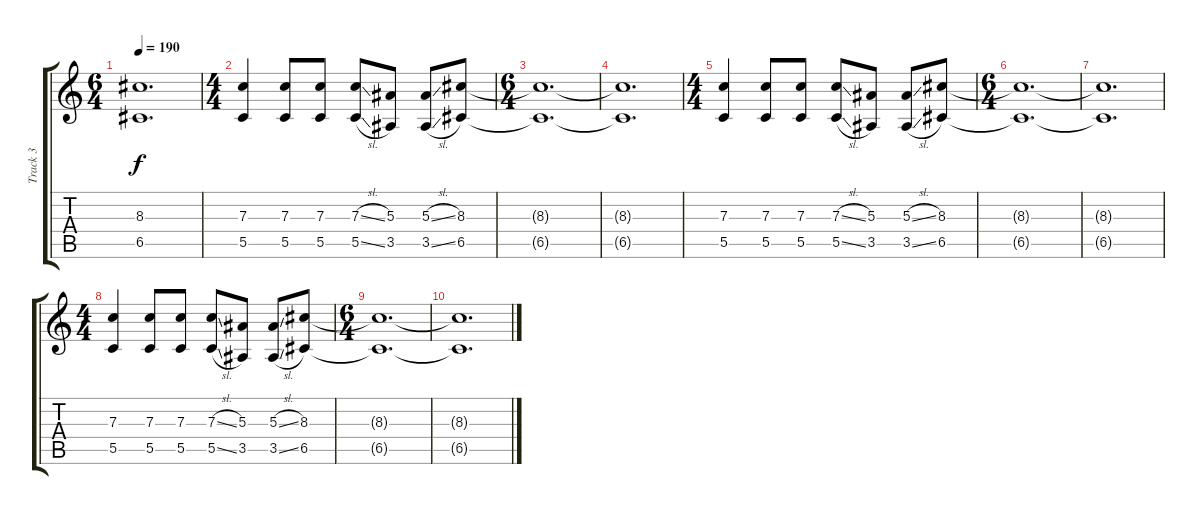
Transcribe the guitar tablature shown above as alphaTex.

\track ("Track 3" "Track 3") {instrument distortionguitar}
\staff {score tabs}
\tuning (D4 A3 F3 C3 G2 C2) {hide}
\ts (6 4)
\tempo 190
\clef g2
\ks c
(8.3{t} 6.5{t}).1{d dy f} |
\ts (4 4)
(7.3 5.5).4 (7.3 5.5).8 (7.3 5.5).8 (7.3{sl} 5.5{sl}).8 (5.3 3.5).8 (5.3{sl} 3.5{sl}).8 (8.3 6.5).8 |
\ts (6 4)
(8.3{t} 6.5{t}).1{d} |
(8.3{t} 6.5{t}).1{d} |
\ts (4 4)
(7.3 5.5).4 (7.3 5.5).8 (7.3 5.5).8 (7.3{sl} 5.5{sl}).8 (5.3 3.5).8 (5.3{sl} 3.5{sl}).8 (8.3 6.5).8 |
\ts (6 4)
(8.3{t} 6.5{t}).1{d} |
(8.3{t} 6.5{t}).1{d} |
\ts (4 4)
(7.3 5.5).4 (7.3 5.5).8 (7.3 5.5).8 (7.3{sl} 5.5{sl}).8 (5.3 3.5).8 (5.3{sl} 3.5{sl}).8 (8.3 6.5).8 |
\ts (6 4)
(8.3{t} 6.5{t}).1{d} |
(8.3{t} 6.5{t}).1{d}
